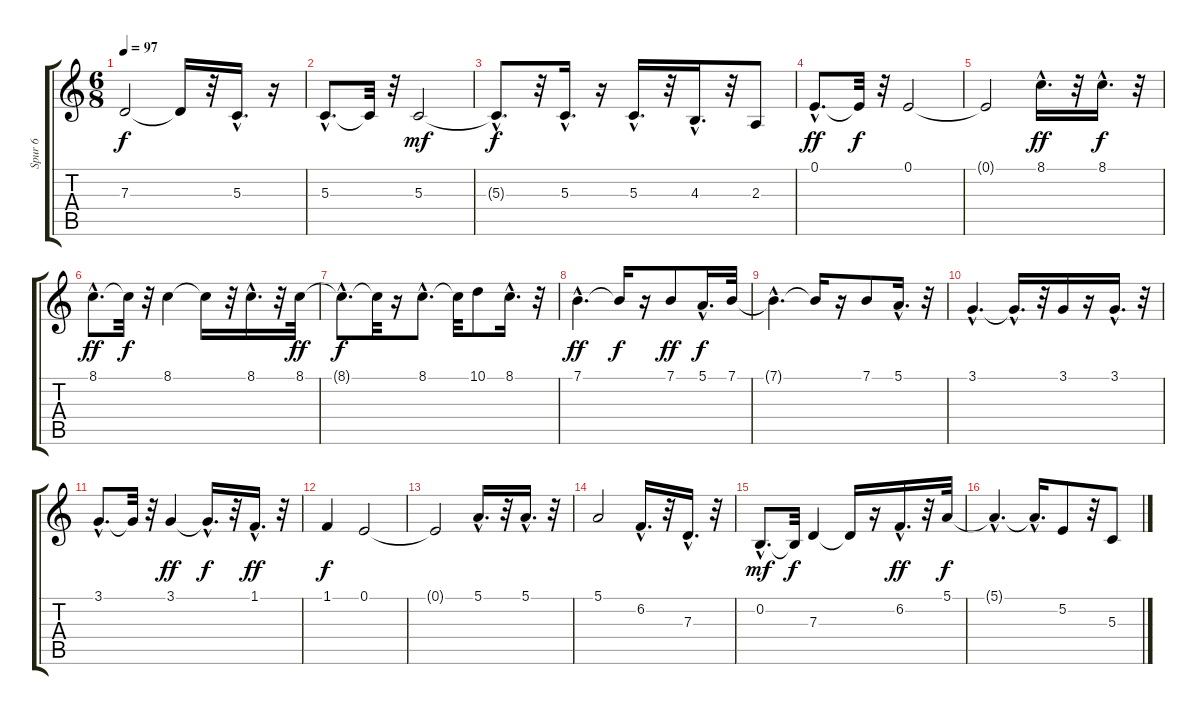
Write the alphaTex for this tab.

\track ("Spur 6" "Spur 6") {instrument flute}
\staff {score tabs}
\tuning (E4 B3 G3 D3 A2 E2) {hide}
\ts (6 8)
\tempo 97
\clef g2
\ks c
7.3.2{dy f} 7.3{t}.16 r.32 5.3{hac}.16{d} r.16 |
5.3{hac}.8{d} 5.3{t}.32 r.32 5.3.2{dy mf} |
5.3{hac t}.8{d dy f} r.32 5.3{hac}.16{d} r.16 5.3{hac}.16{d} r.32 4.3{hac}.16{d} r.32 2.3.8 |
0.1{hac}.8{d dy ff} 0.1{t}.32{dy f} r.32 0.1.2 |
0.1{t}.2 8.1{hac}.16{d dy ff} r.32 8.1{hac}.16{d dy f} r.32 |
8.1{hac}.8{d dy ff} 8.1{t}.32{dy f} r.32 8.1.4 8.1{t}.16 r.32 8.1{hac}.16{d} r.32 8.1.32{dy ff} |
8.1{hac t}.8{d dy f} 8.1{t}.32 r.16 8.1{hac}.8{d} 8.1{t}.32 10.1.8 8.1{hac}.16{d} r.32 |
7.1{hac}.4{d dy ff} 7.1{t}.16{dy f} r.16 7.1.8{dy ff} 5.1{hac}.16{d dy f} 7.1.32 |
7.1{hac t}.4{d} 7.1{t}.16 r.16 7.1.8 5.1{hac}.16{d} r.32 |
3.1{hac}.4{d} 3.1{hac t}.16{d} r.32 3.1.16 r.16 3.1{hac}.16{d} r.32 |
3.1{hac}.8{d} 3.1{t}.32 r.32 3.1.4{dy ff} 3.1{hac t}.16{d dy f} r.32 1.1{hac}.16{d dy ff} r.32 |
1.1.4{dy f} 0.1.2 |
0.1{t}.2 5.1{hac}.16{d} r.32 5.1{hac}.16{d} r.32 |
5.1.2 6.2{hac}.16{d} r.32 7.3{hac}.16{d} r.32 |
0.2{hac}.8{d dy mf} 0.2{t}.32{dy f} 7.3.4 7.3{t}.16 r.16 6.2{hac}.16{d dy ff} r.32 5.1.32{dy f} |
5.1{hac t}.4{d} 5.1{hac t}.16{d} 5.2.8 r.32 5.3.8
